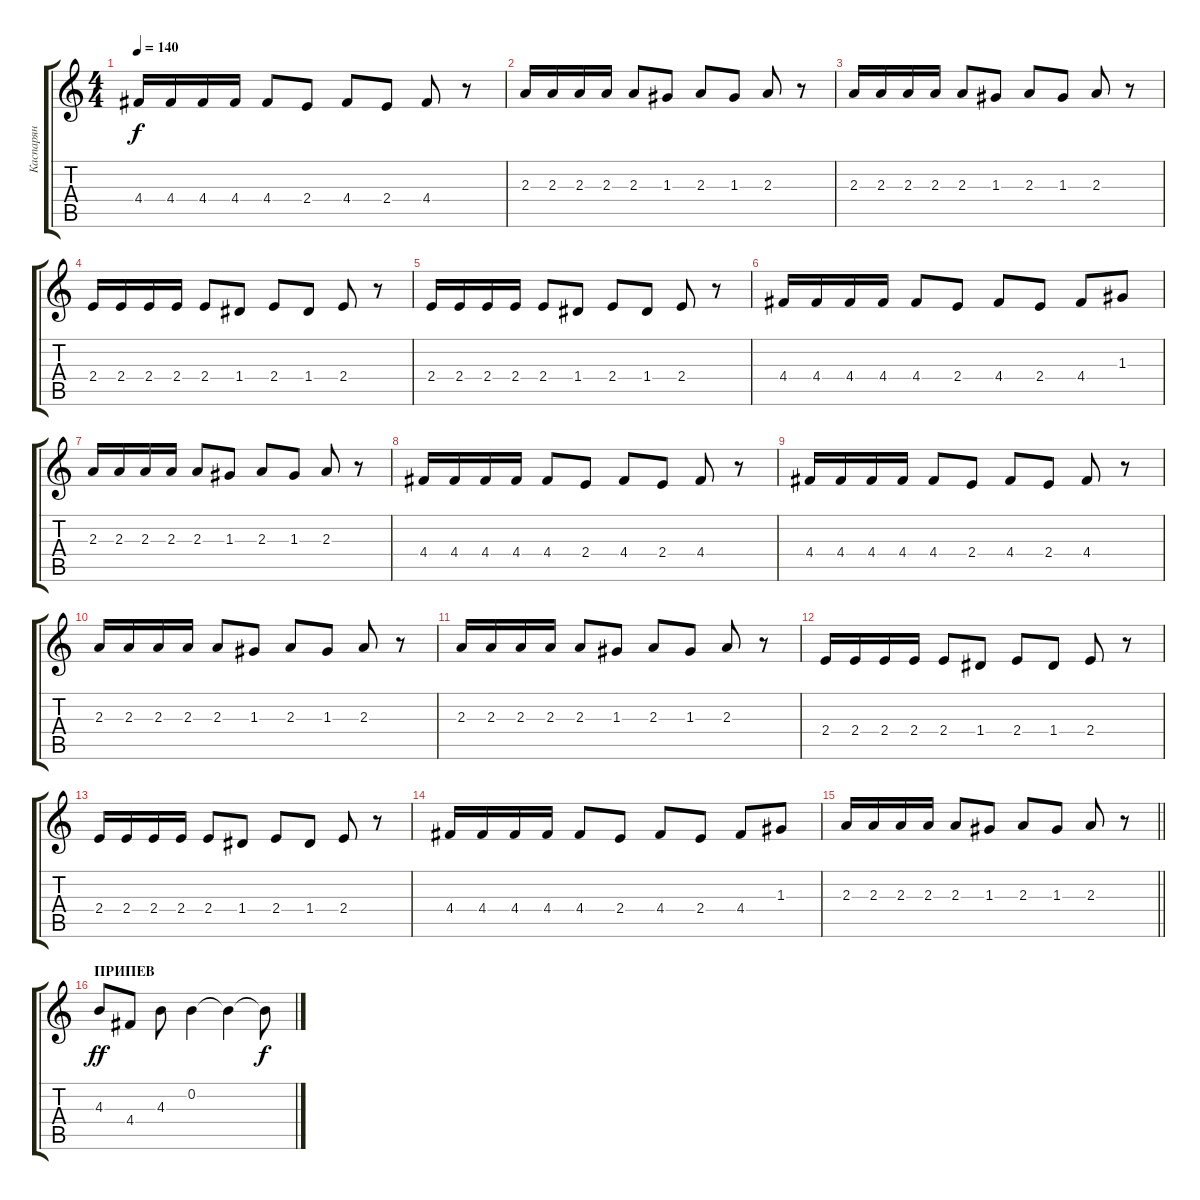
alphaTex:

\track ("Каспарян" "Каспарян") {instrument electricguitarclean}
\staff {score tabs}
\tuning (E4 B3 G3 D3 A2 E2) {hide}
\ts (4 4)
\tempo 140
\clef g2
\ks c
4.4.16{dy f} 4.4.16 4.4.16 4.4.16 4.4.8 2.4.8 4.4.8 2.4.8 4.4.8 r.8 |
2.3.16 2.3.16 2.3.16 2.3.16 2.3.8 1.3.8 2.3.8 1.3.8 2.3.8 r.8 |
2.3.16 2.3.16 2.3.16 2.3.16 2.3.8 1.3.8 2.3.8 1.3.8 2.3.8 r.8 |
2.4.16 2.4.16 2.4.16 2.4.16 2.4.8 1.4.8 2.4.8 1.4.8 2.4.8 r.8 |
2.4.16 2.4.16 2.4.16 2.4.16 2.4.8 1.4.8 2.4.8 1.4.8 2.4.8 r.8 |
4.4.16 4.4.16 4.4.16 4.4.16 4.4.8 2.4.8 4.4.8 2.4.8 4.4.8 1.3.8 |
2.3.16 2.3.16 2.3.16 2.3.16 2.3.8 1.3.8 2.3.8 1.3.8 2.3.8 r.8 |
4.4.16 4.4.16 4.4.16 4.4.16 4.4.8 2.4.8 4.4.8 2.4.8 4.4.8 r.8 |
4.4.16 4.4.16 4.4.16 4.4.16 4.4.8 2.4.8 4.4.8 2.4.8 4.4.8 r.8 |
2.3.16 2.3.16 2.3.16 2.3.16 2.3.8 1.3.8 2.3.8 1.3.8 2.3.8 r.8 |
2.3.16 2.3.16 2.3.16 2.3.16 2.3.8 1.3.8 2.3.8 1.3.8 2.3.8 r.8 |
2.4.16 2.4.16 2.4.16 2.4.16 2.4.8 1.4.8 2.4.8 1.4.8 2.4.8 r.8 |
2.4.16 2.4.16 2.4.16 2.4.16 2.4.8 1.4.8 2.4.8 1.4.8 2.4.8 r.8 |
4.4.16 4.4.16 4.4.16 4.4.16 4.4.8 2.4.8 4.4.8 2.4.8 4.4.8 1.3.8 |
\barLineRight lightlight
2.3.16 2.3.16 2.3.16 2.3.16 2.3.8 1.3.8 2.3.8 1.3.8 2.3.8 r.8 |
\section ("" "ПРИПЕВ")
4.3.8{dy ff} 4.4.8 4.3.8 0.2.4 0.2{t}.4 0.2{t}.8{dy f}
